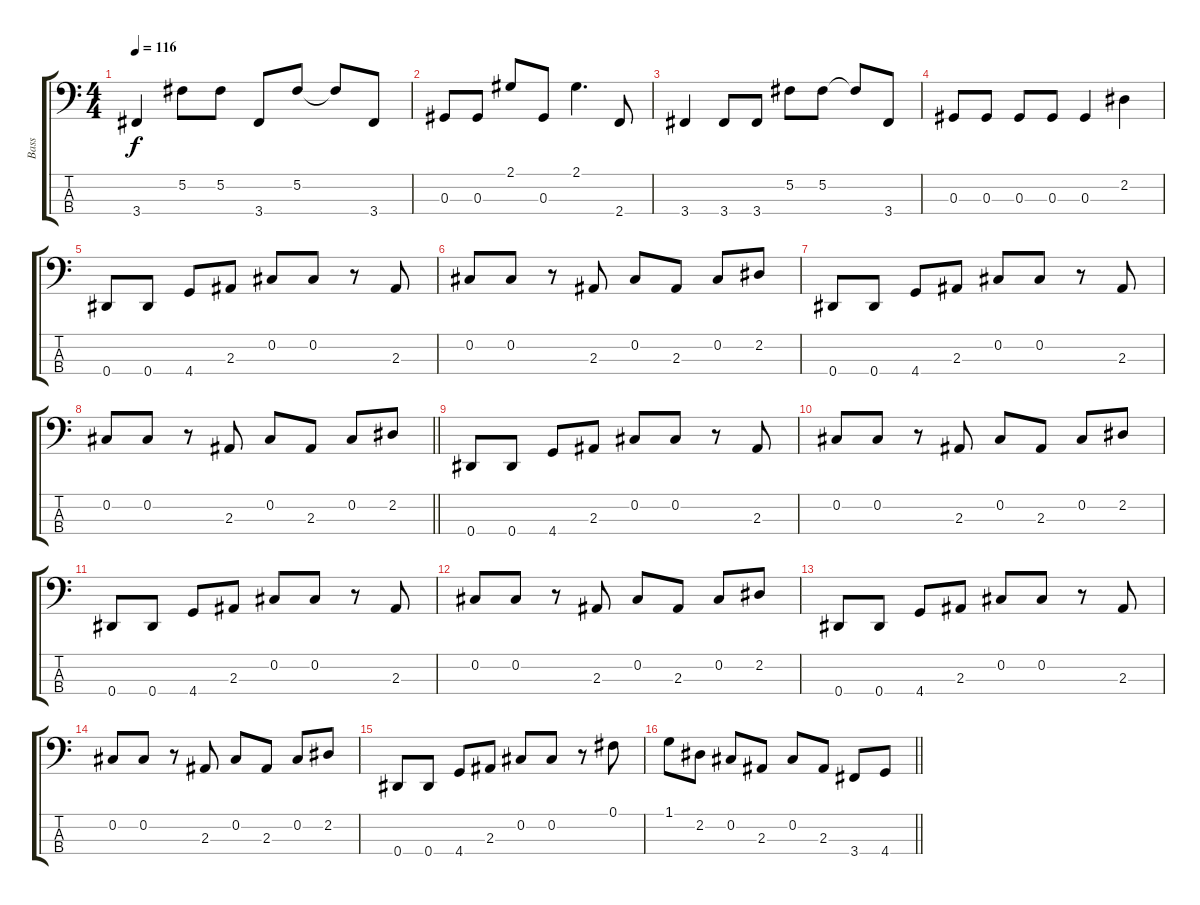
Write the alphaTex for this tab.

\track ("Bass" "Bass") {instrument electricbassfinger}
\staff {score tabs}
\tuning (Gb2 Db2 Ab1 Eb1) {hide}
\ts (4 4)
\tempo 116
\clef f4
\ks c
3.4.4{dy f} 5.2.8 5.2.8 3.4.8 5.2.8 5.2{t}.8 3.4.8 |
0.3.8 0.3.8 2.1.8 0.3.8 2.1.4{d} 2.4.8 |
3.4.4 3.4.8 3.4.8 5.2.8 5.2.8 5.2{t}.8 3.4.8 |
0.3.8 0.3.8 0.3.8 0.3.8 0.3.4 2.2.4 |
0.4.8 0.4.8 4.4.8 2.3.8 0.2.8 0.2.8 r.8 2.3.8 |
0.2.8 0.2.8 r.8 2.3.8 0.2.8 2.3.8 0.2.8 2.2.8 |
0.4.8 0.4.8 4.4.8 2.3.8 0.2.8 0.2.8 r.8 2.3.8 |
\barLineRight lightlight
0.2.8 0.2.8 r.8 2.3.8 0.2.8 2.3.8 0.2.8 2.2.8 |
0.4.8 0.4.8 4.4.8 2.3.8 0.2.8 0.2.8 r.8 2.3.8 |
0.2.8 0.2.8 r.8 2.3.8 0.2.8 2.3.8 0.2.8 2.2.8 |
0.4.8 0.4.8 4.4.8 2.3.8 0.2.8 0.2.8 r.8 2.3.8 |
0.2.8 0.2.8 r.8 2.3.8 0.2.8 2.3.8 0.2.8 2.2.8 |
0.4.8 0.4.8 4.4.8 2.3.8 0.2.8 0.2.8 r.8 2.3.8 |
0.2.8 0.2.8 r.8 2.3.8 0.2.8 2.3.8 0.2.8 2.2.8 |
0.4.8 0.4.8 4.4.8 2.3.8 0.2.8 0.2.8 r.8 0.1.8 |
\barLineRight lightlight
1.1.8 2.2.8 0.2.8 2.3.8 0.2.8 2.3.8 3.4.8 4.4.8
